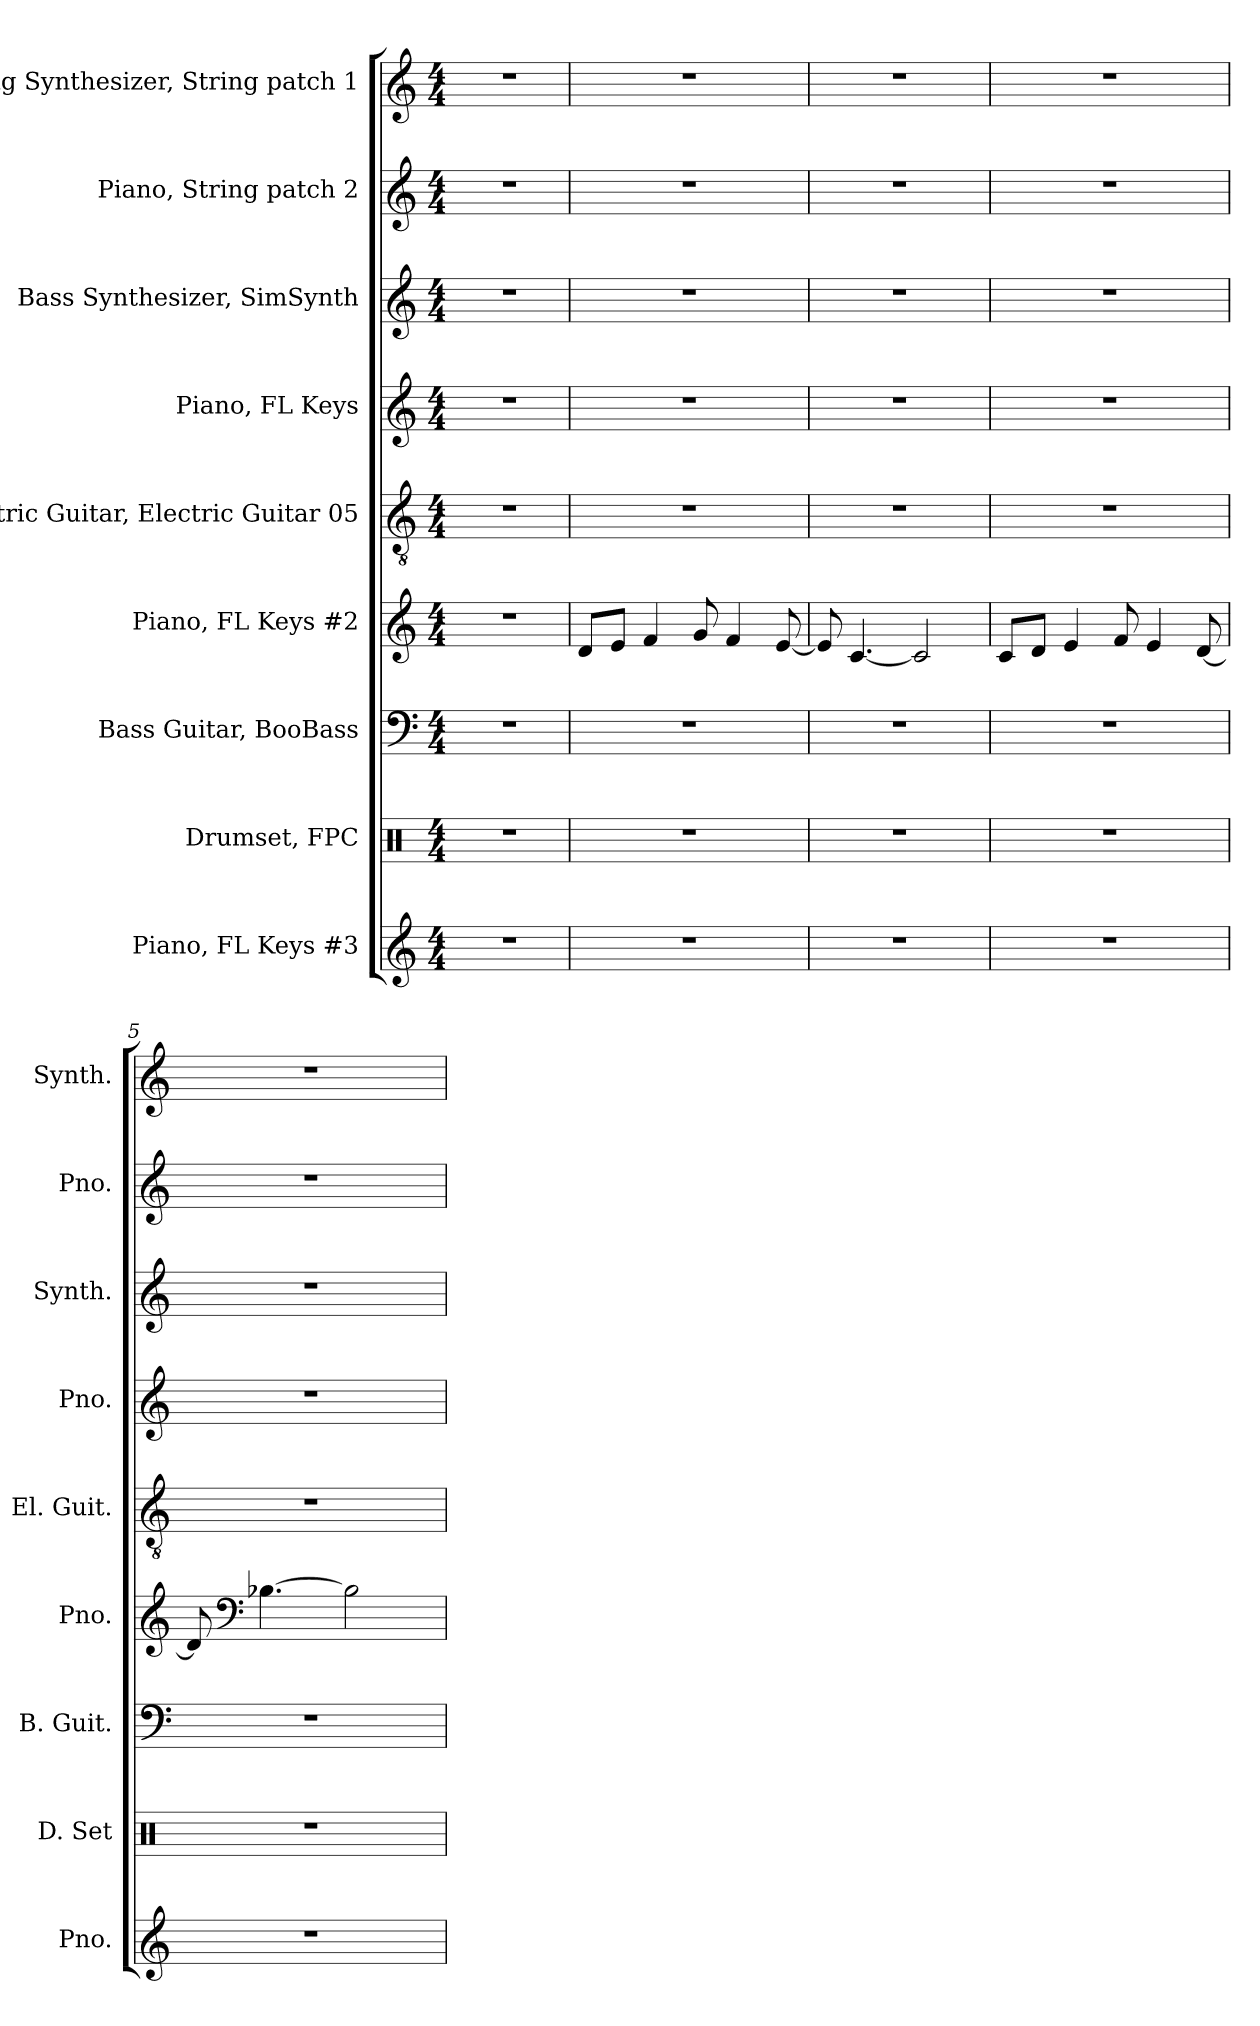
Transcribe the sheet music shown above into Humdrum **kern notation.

**kern	**kern	**kern	**kern	**kern	**kern	**kern	**kern	**kern
*part9	*part8	*part7	*part6	*part5	*part4	*part3	*part2	*part1
*staff9	*staff8	*staff7	*staff6	*staff5	*staff4	*staff3	*staff2	*staff1
*I"Piano, FL Keys #3	*I"Drumset, FPC	*I"Bass Guitar, BooBass	*I"Piano, FL Keys #2	*I"Electric Guitar, Electric Guitar 05	*I"Piano, FL Keys	*I"Bass Synthesizer, SimSynth	*I"Piano, String patch 2	*I"String Synthesizer, String patch 1
*I'Pno.	*I'D. Set	*I'B. Guit.	*I'Pno.	*I'El. Guit.	*I'Pno.	*I'Synth.	*I'Pno.	*I'Synth.
*clefG2	*clefX	*clefF4	*clefG2	*clefGv2	*clefG2	*clefG2	*clefG2	*clefG2
*	*	*ITrd7c12	*	*	*	*	*	*
*k[]	*k[]	*k[]	*k[]	*k[]	*k[]	*k[]	*k[]	*k[]
*M4/4	*M4/4	*M4/4	*M4/4	*M4/4	*M4/4	*M4/4	*M4/4	*M4/4
*MM130	*MM130	*MM130	*MM130	*MM130	*MM130	*MM130	*MM130	*MM130
=1	=1	=1	=1	=1	=1	=1	=1	=1
1r	1r	1r	1r	1r	1r	1r	1r	1r
=2	=2	=2	=2	=2	=2	=2	=2	=2
1r	1r	1r	8d/L	1r	1r	1r	1r	1r
.	.	.	8e/J	.	.	.	.	.
.	.	.	4f/	.	.	.	.	.
.	.	.	8g/	.	.	.	.	.
.	.	.	4f/	.	.	.	.	.
.	.	.	[8e/	.	.	.	.	.
=3	=3	=3	=3	=3	=3	=3	=3	=3
1r	1r	1r	8e/]	1r	1r	1r	1r	1r
.	.	.	[4.c/	.	.	.	.	.
.	.	.	2c/]	.	.	.	.	.
=4	=4	=4	=4	=4	=4	=4	=4	=4
1r	1r	1r	8c/L	1r	1r	1r	1r	1r
.	.	.	8d/J	.	.	.	.	.
.	.	.	4e/	.	.	.	.	.
.	.	.	8f/	.	.	.	.	.
.	.	.	4e/	.	.	.	.	.
.	.	.	[8d/	.	.	.	.	.
!!LO:PB:g=z
=5	=5	=5	=5	=5	=5	=5	=5	=5
1r	1r	1r	8d/]	1r	1r	1r	1r	1r
*	*	*	*clefF4	*	*	*	*	*
.	.	.	[4.B-X\	.	.	.	.	.
.	.	.	2B-\]	.	.	.	.	.
=	=	=	=	=	=	=	=	=
*-	*-	*-	*-	*-	*-	*-	*-	*-
